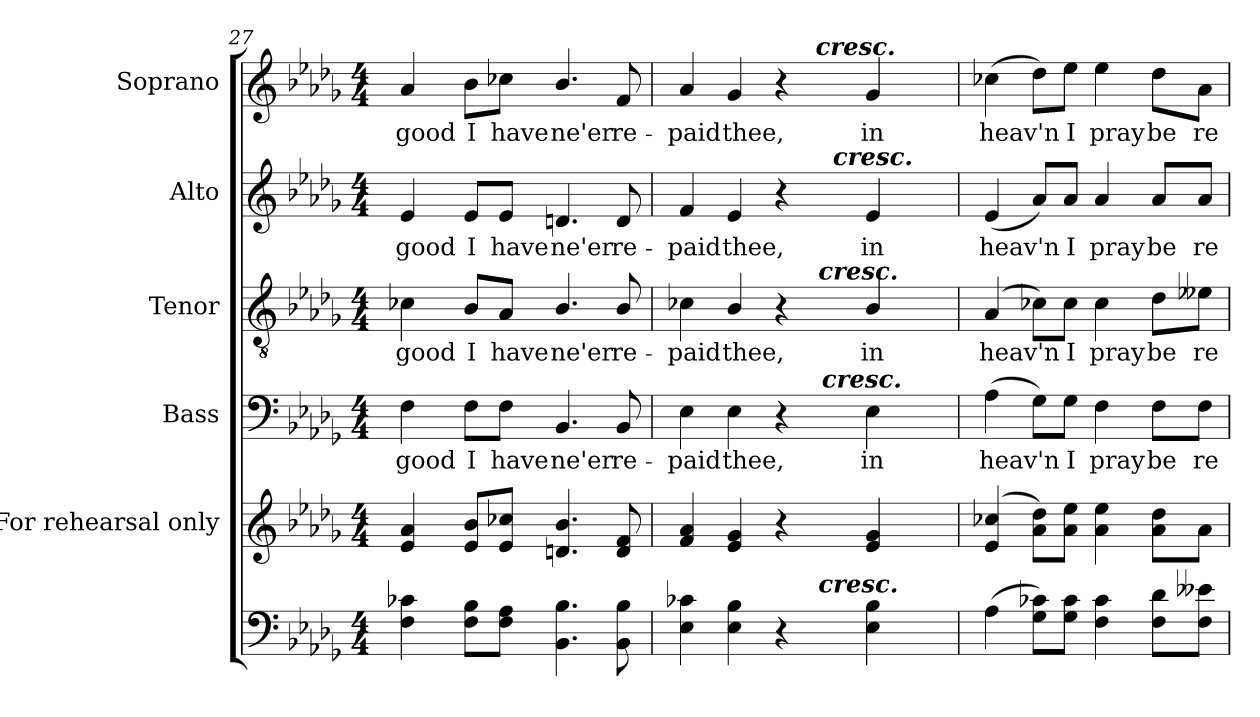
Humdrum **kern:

**kern	**kern	**kern	**text	**kern	**text	**kern	**text	**kern	**text
*part6	*part5	*part4	*part4	*part3	*part3	*part2	*part2	*part1	*part1
*staff6	*staff5	*staff4	*staff4	*staff3	*staff3	*staff2	*staff2	*staff1	*staff1
*	*I"For  rehearsal  only	*I"Bass	*	*I"Tenor	*	*I"Alto	*	*I"Soprano	*
*	*	*I'B	*	*I'T	*	*I'A	*	*I'S	*
!!LO:PB:g=z
*clefF4	*clefG2	*clefF4	*	*clefGv2	*	*clefG2	*	*clefG2	*
*	*	*	*	*ITrd7c12	*	*	*	*	*
*k[b-e-a-d-g-]	*k[b-e-a-d-g-]	*k[b-e-a-d-g-]	*	*k[b-e-a-d-g-]	*	*k[b-e-a-d-g-]	*	*k[b-e-a-d-g-]	*
*D-:	*D-:	*D-:	*	*D-:	*	*D-:	*	*D-:	*
*M4/4	*M4/4	*M4/4	*	*M4/4	*	*M4/4	*	*M4/4	*
=27	=27	=27	=27	=27	=27	=27	=27	=27	=27
!	!	!	!LO:LY:b:color=#000000	!	!	!	!	!	!
!	!	!	!	!	!LO:LY:b:color=#000000	!	!	!	!
!	!	!	!	!	!	!	!LO:LY:b:color=#000000	!	!
!	!	!	!	!	!	!	!	!	!LO:LY:b:color=#000000
4Fi\ 4c-Xi	4e-i/ 4a-i	4Fi\	good	4C-Xi\	good	4e-i/	good	4a-i/	good
!	!	!	!LO:LY:b:color=#000000	!	!	!	!	!	!
!	!	!	!	!	!LO:LY:b:color=#000000	!	!	!	!
!	!	!	!	!	!	!	!LO:LY:b:color=#000000	!	!
!	!	!	!	!	!	!	!	!	!LO:LY:b:color=#000000
8Fi\ 8B-iL	8e-i/ 8b-iL	8Fi\L	I	8BB-i/L	I	8e-i/L	I	8b-i\L	I
!	!	!	!LO:LY:b:color=#000000	!	!	!	!	!	!
!	!	!	!	!	!LO:LY:b:color=#000000	!	!	!	!
!	!	!	!	!	!	!	!LO:LY:b:color=#000000	!	!
!	!	!	!	!	!	!	!	!	!LO:LY:b:color=#000000
8Fi\ 8A-iJ	8e-i/ 8cc-XiJ	8Fi\J	have	8AA-i/J	have	8e-i/J	have	8cc-Xi\J	have
!	!	!	!LO:LY:b:color=#000000	!	!	!	!	!	!
!	!	!	!	!	!LO:LY:b:color=#000000	!	!	!	!
!	!	!	!	!	!	!	!LO:LY:b:color=#000000	!	!
!	!	!	!	!	!	!	!	!	!LO:LY:b:color=#000000
4.BB-i\ 4.B-i	4.dni/ 4.b-i	4.BB-i/	ne'er	4.BB-i/	ne'er	4.dni/	ne'er	4.b-i/	ne'er
!	!	!	!LO:LY:b:color=#000000	!	!	!	!	!	!
!	!	!	!	!	!LO:LY:b:color=#000000	!	!	!	!
!	!	!	!	!	!	!	!LO:LY:b:color=#000000	!	!
!	!	!	!	!	!	!	!	!	!LO:LY:b:color=#000000
8BB-i\ 8B-i	8di/ 8fi	8BB-i/	re-	8BB-i/	re-	8di/	re-	8fi/	re-
=28	=28	=28	=28	=28	=28	=28	=28	=28	=28
!	!	!	!LO:LY:b:color=#000000	!	!	!	!	!	!
!	!	!	!	!	!LO:LY:b:color=#000000	!	!	!	!
!	!	!	!	!	!	!	!LO:LY:b:color=#000000	!	!
!	!	!	!	!	!	!	!	!	!LO:LY:b:color=#000000
*^	*	*^	*	*^	*	*^	*	*^	*
4E-i\ 4c-Xi	2ryy	4fi/ 4a-i	4E-i\	2ryy	-paid	4C-Xi\	2ryy	-paid	4fi/	2ryy	-paid	4a-i/	2ryy	-paid
!	!	!	!	!	!LO:LY:b:color=#000000	!	!	!	!	!	!	!	!	!
!	!	!	!	!	!	!	!	!LO:LY:b:color=#000000	!	!	!	!	!	!
!	!	!	!	!	!	!	!	!	!	!	!LO:LY:b:color=#000000	!	!	!
!	!	!	!	!	!	!	!	!	!	!	!	!	!	!LO:LY:b:color=#000000
4E-i\ 4B-i	.	4e-i/ 4g-i	4E-i\	.	thee,	4BB-i/	.	thee,	4e-i/	.	thee,	4g-i/	.	thee,
4r	16.ryy	4r	4r	16ryy	.	4r	16.ryy	.	4r	16ryy	.	4r	16ryy	.
.	.	.	.	32ryy	.	.	.	.	.	32ryy	.	.	64ryy	.
.	.	.	.	.	.	.	.	.	.	.	.	.	128ryy	.
.	.	.	.	.	.	.	.	.	.	.	.	.	256ryy	.
.	.	.	.	.	.	.	.	.	.	.	.	.	1024ryy	.
!	!	!	!	!	!	!	!	!	!	!	!	!	!LO:TX:a:Bi:t=cresc.	!
.	.	.	.	.	.	.	.	.	.	.	.	.	4ryy	.
!	!	!	!	!	!	!	!LO:TX:a:Bi:t=cresc.	!	!	!	!	!	!	!
!	!LO:TX:a:Bi:t=cresc.	!	!	!	!	!	!	!	!	!	!	!	!	!
.	4ryy	.	.	256ryy	.	.	4ryy	.	.	64ryy	.	.	.	.
!	!	!	!	!LO:TX:a:Bi:t=cresc.	!	!	!	!	!	!	!	!	!	!
.	.	.	.	4ryy	.	.	.	.	.	.	.	.	.	.
.	.	.	.	.	.	.	.	.	.	256ryy	.	.	.	.
!	!	!	!	!	!	!	!	!	!	!LO:TX:a:Bi:t=cresc.	!	!	!	!
.	.	.	.	.	.	.	.	.	.	4ryy	.	.	.	.
!	!	!	!	!	!LO:LY:b:color=#000000	!	!	!	!	!	!	!	!	!
!	!	!	!	!	!	!	!	!LO:LY:b:color=#000000	!	!	!	!	!	!
!	!	!	!	!	!	!	!	!	!	!	!LO:LY:b:color=#000000	!	!	!
!	!	!	!	!	!	!	!	!	!	!	!	!	!	!LO:LY:b:color=#000000
4E-i\ 4B-i	.	4e-i/ 4g-i	4E-i\	.	in	4BB-i/	.	in	4e-i/	.	in	4g-i/	.	in
.	.	.	.	.	.	.	.	.	.	.	.	.	8ryy	.
.	8ryy	.	.	.	.	.	8ryy	.	.	.	.	.	.	.
.	.	.	.	8ryy	.	.	.	.	.	.	.	.	.	.
.	.	.	.	.	.	.	.	.	.	8ryy	.	.	.	.
.	.	.	.	.	.	.	.	.	.	.	.	.	32ryy	.
.	32ryy	.	.	.	.	.	32ryy	.	.	.	.	.	.	.
.	.	.	.	64..ryy	.	.	.	.	.	.	.	.	.	.
.	.	.	.	.	.	.	.	.	.	128.ryy	.	.	.	.
.	.	.	.	.	.	.	.	.	.	.	.	.	512.ryy	.
*	*	*	*v	*v	*	*	*	*	*v	*v	*	*v	*v	*
*v	*v	*	*	*	*v	*v	*	*	*	*	*
=29	=29	=29	=29	=29	=29	=29	=29	=29	=29
*^	*	*^	*	*^	*	*^	*	*^	*
!	!	!	!	!	!LO:LY:b:color=#000000	!	!	!	!	!	!	!	!	!
*	*	*	*v	*v	*	*	*	*	*v	*v	*	*v	*v	*
*v	*v	*	*	*	*v	*v	*	*	*	*	*
*^	*	*^	*	*^	*	*^	*	*^	*
!	!	!	!	!	!	!	!	!LO:LY:b:color=#000000	!	!	!	!	!	!
*	*	*	*v	*v	*	*	*	*	*v	*v	*	*v	*v	*
*v	*v	*	*	*	*v	*v	*	*	*	*	*
*^	*	*^	*	*^	*	*^	*	*^	*
!	!	!	!	!	!	!	!	!	!	!	!LO:LY:b:color=#000000	!	!	!
*	*	*	*v	*v	*	*	*	*	*v	*v	*	*v	*v	*
*v	*v	*	*	*	*v	*v	*	*	*	*	*
*^	*	*^	*	*^	*	*^	*	*^	*
!	!	!	!	!	!	!	!	!	!	!	!	!	!	!LO:LY:b:color=#000000
*	*	*	*v	*v	*	*	*	*	*v	*v	*	*v	*v	*
*v	*v	*	*	*	*v	*v	*	*	*	*	*
(4A-i\	(4e-i/ 4cc-Xi	(4A-i\	heav'n	(4AA-i/	heav'n	(4e-i/	heav'n	(4cc-Xi\	heav'n
8G-i\ 8c-XiL)	8a-i\ 8dd-iL)	8G-i\L)	.	8C-Xi\L)	.	8a-i/L)	.	8dd-i\L)	.
!	!	!	!LO:LY:b:color=#000000	!	!	!	!	!	!
!	!	!	!	!	!LO:LY:b:color=#000000	!	!	!	!
!	!	!	!	!	!	!	!LO:LY:b:color=#000000	!	!
!	!	!	!	!	!	!	!	!	!LO:LY:b:color=#000000
8G-i\ 8c-iJ	8a-i\ 8ee-iJ	8G-i\J	I	8C-i\J	I	8a-i/J	I	8ee-i\J	I
!	!	!	!LO:LY:b:color=#000000	!	!	!	!	!	!
!	!	!	!	!	!LO:LY:b:color=#000000	!	!	!	!
!	!	!	!	!	!	!	!LO:LY:b:color=#000000	!	!
!	!	!	!	!	!	!	!	!	!LO:LY:b:color=#000000
4Fi\ 4c-i	4a-i\ 4ee-i	4Fi\	pray	4C-i\	pray	4a-i/	pray	4ee-i\	pray
!	!	!	!LO:LY:b:color=#000000	!	!	!	!	!	!
!	!	!	!	!	!LO:LY:b:color=#000000	!	!	!	!
!	!	!	!	!	!	!	!LO:LY:b:color=#000000	!	!
!	!	!	!	!	!	!	!	!	!LO:LY:b:color=#000000
8Fi\ 8d-iL	8a-i\ 8dd-iL	8Fi\L	be	8D-i\L	be	8a-i/L	be	8dd-i\L	be
!	!	!	!LO:LY:b:color=#000000	!	!	!	!	!	!
!	!	!	!	!	!LO:LY:b:color=#000000	!	!	!	!
!	!	!	!	!	!	!	!LO:LY:b:color=#000000	!	!
!	!	!	!	!	!	!	!	!	!LO:LY:b:color=#000000
8Fi\ 8e--XiJ	8a-i\J	8Fi\J	re-	8E--Xi\J	re-	8a-i/J	re-	8a-i\J	re-
=	=	=	=	=	=	=	=	=	=
*-	*-	*-	*-	*-	*-	*-	*-	*-	*-
